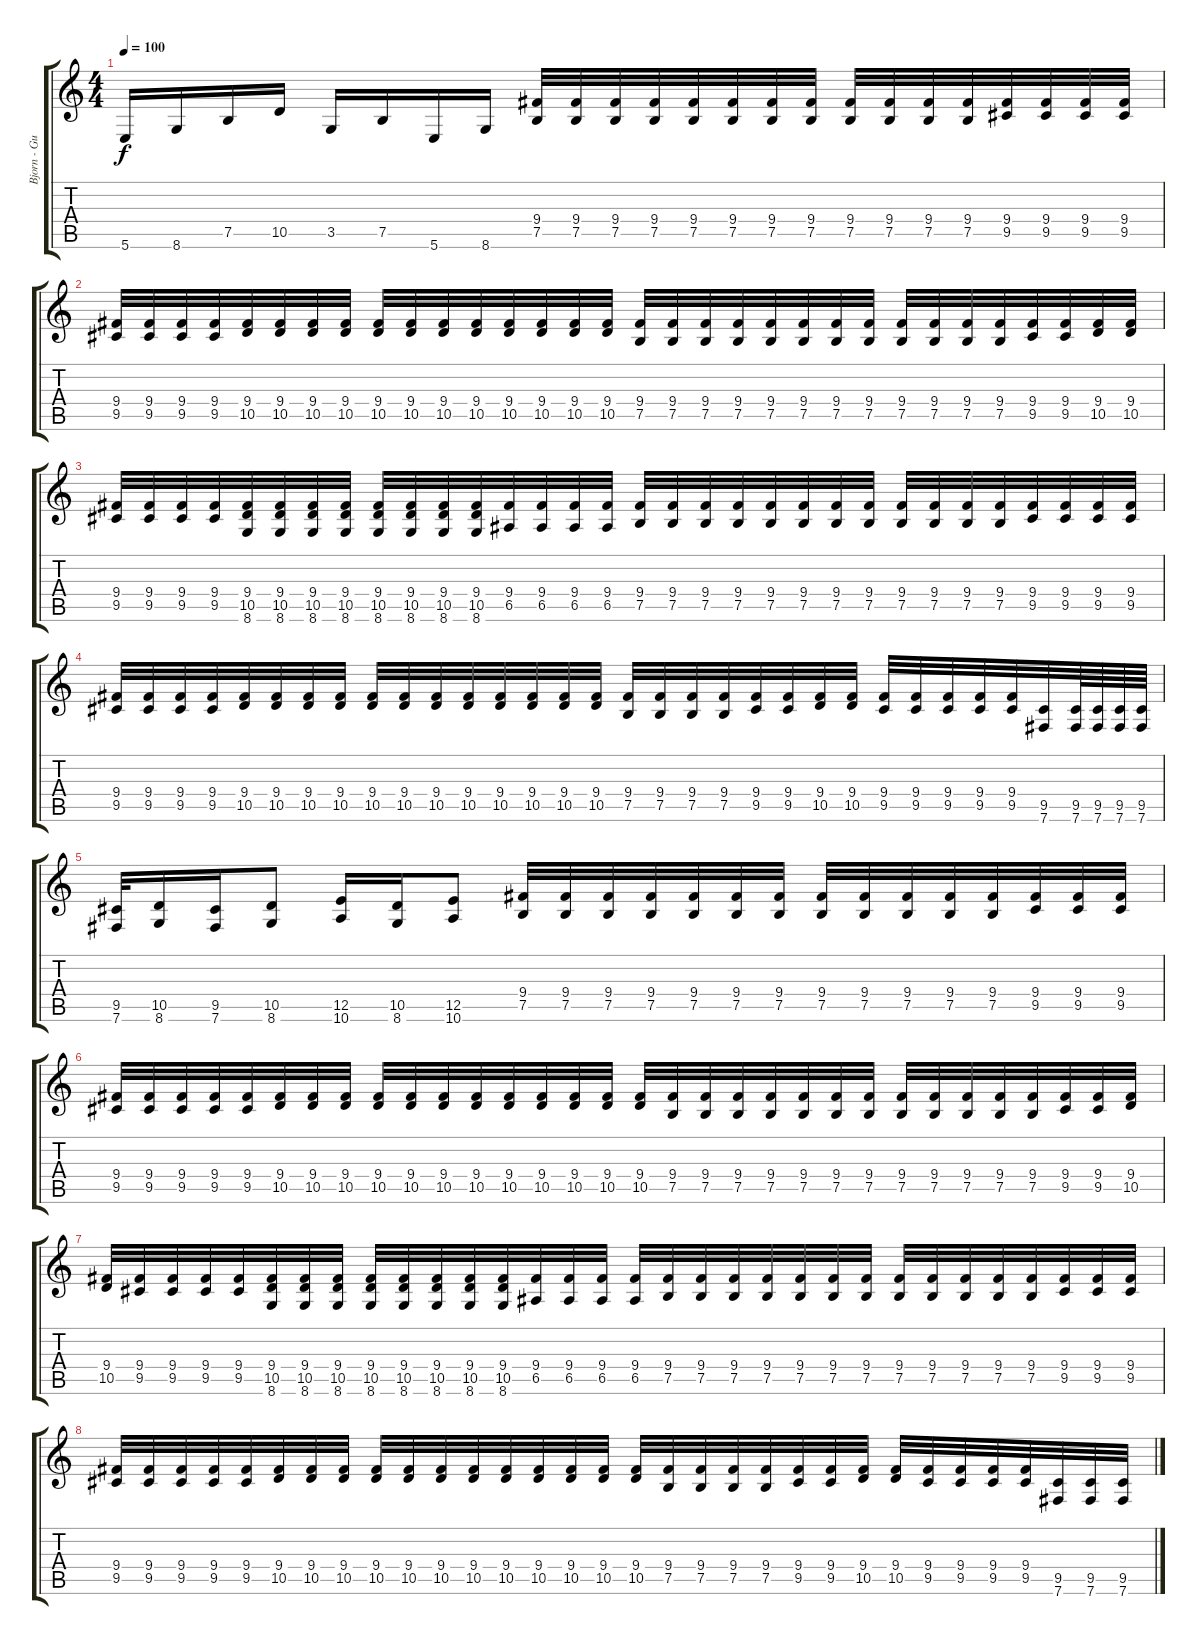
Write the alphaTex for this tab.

\track ("Bjorn - Guitar" "Bjorn - Gu") {instrument distortionguitar}
\staff {score tabs}
\tuning (B3 Gb3 D3 A2 E2 B1) {hide}
\ts (4 4)
\tempo 100
\clef g2
\ks c
5.6.16{dy f} 8.6.16 7.5.16 10.5.16 3.5.16 7.5.16 5.6.16 8.6.16 (9.4 7.5).32 (9.4 7.5).32 (9.4 7.5).32 (9.4 7.5).32 (9.4 7.5).32 (9.4 7.5).32 (9.4 7.5).32 (9.4 7.5).32 (9.4 7.5).32 (9.4 7.5).32 (9.4 7.5).32 (9.4 7.5).32 (9.4 9.5).32 (9.4 9.5).32 (9.4 9.5).32 (9.4 9.5).32 |
(9.4 9.5).32 (9.4 9.5).32 (9.4 9.5).32 (9.4 9.5).32 (9.4 10.5).32 (9.4 10.5).32 (9.4 10.5).32 (9.4 10.5).32 (9.4 10.5).32 (9.4 10.5).32 (9.4 10.5).32 (9.4 10.5).32 (9.4 10.5).32 (9.4 10.5).32 (9.4 10.5).32 (9.4 10.5).32 (9.4 7.5).32 (9.4 7.5).32 (9.4 7.5).32 (9.4 7.5).32 (9.4 7.5).32 (9.4 7.5).32 (9.4 7.5).32 (9.4 7.5).32 (9.4 7.5).32 (9.4 7.5).32 (9.4 7.5).32 (9.4 7.5).32 (9.4 9.5).32 (9.4 9.5).32 (9.4 10.5).32 (9.4 10.5).32 |
(9.4 9.5).32 (9.4 9.5).32 (9.4 9.5).32 (9.4 9.5).32 (9.4 10.5 8.6).32 (9.4 10.5 8.6).32 (9.4 10.5 8.6).32 (9.4 10.5 8.6).32 (9.4 10.5 8.6).32 (9.4 10.5 8.6).32 (9.4 10.5 8.6).32 (9.4 10.5 8.6).32 (9.4 6.5).32 (9.4 6.5).32 (9.4 6.5).32 (9.4 6.5).32 (9.4 7.5).32 (9.4 7.5).32 (9.4 7.5).32 (9.4 7.5).32 (9.4 7.5).32 (9.4 7.5).32 (9.4 7.5).32 (9.4 7.5).32 (9.4 7.5).32 (9.4 7.5).32 (9.4 7.5).32 (9.4 7.5).32 (9.4 9.5).32 (9.4 9.5).32 (9.4 9.5).32 (9.4 9.5).32 |
(9.4 9.5).32 (9.4 9.5).32 (9.4 9.5).32 (9.4 9.5).32 (9.4 10.5).32 (9.4 10.5).32 (9.4 10.5).32 (9.4 10.5).32 (9.4 10.5).32 (9.4 10.5).32 (9.4 10.5).32 (9.4 10.5).32 (9.4 10.5).32 (9.4 10.5).32 (9.4 10.5).32 (9.4 10.5).32 (9.4 7.5).32 (9.4 7.5).32 (9.4 7.5).32 (9.4 7.5).32 (9.4 9.5).32 (9.4 9.5).32 (9.4 10.5).32 (9.4 10.5).32 (9.4 9.5).32 (9.4 9.5).32 (9.4 9.5).32 (9.4 9.5).32 (9.4 9.5).32 (9.5 7.6).32 (9.5 7.6).64 (9.5 7.6).64 (9.5 7.6).64 (9.5 7.6).64 |
(9.5 7.6).32 (10.5 8.6).16 (9.5 7.6).16 (10.5 8.6).8 (12.5 10.6).16 (10.5 8.6).16 (12.5 10.6).8 (9.4 7.5).32 (9.4 7.5).32 (9.4 7.5).32 (9.4 7.5).32 (9.4 7.5).32 (9.4 7.5).32 (9.4 7.5).32 (9.4 7.5).32 (9.4 7.5).32 (9.4 7.5).32 (9.4 7.5).32 (9.4 7.5).32 (9.4 9.5).32 (9.4 9.5).32 (9.4 9.5).32 |
(9.4 9.5).32 (9.4 9.5).32 (9.4 9.5).32 (9.4 9.5).32 (9.4 9.5).32 (9.4 10.5).32 (9.4 10.5).32 (9.4 10.5).32 (9.4 10.5).32 (9.4 10.5).32 (9.4 10.5).32 (9.4 10.5).32 (9.4 10.5).32 (9.4 10.5).32 (9.4 10.5).32 (9.4 10.5).32 (9.4 10.5).32 (9.4 7.5).32 (9.4 7.5).32 (9.4 7.5).32 (9.4 7.5).32 (9.4 7.5).32 (9.4 7.5).32 (9.4 7.5).32 (9.4 7.5).32 (9.4 7.5).32 (9.4 7.5).32 (9.4 7.5).32 (9.4 7.5).32 (9.4 9.5).32 (9.4 9.5).32 (9.4 10.5).32 |
(9.4 10.5).32 (9.4 9.5).32 (9.4 9.5).32 (9.4 9.5).32 (9.4 9.5).32 (9.4 10.5 8.6).32 (9.4 10.5 8.6).32 (9.4 10.5 8.6).32 (9.4 10.5 8.6).32 (9.4 10.5 8.6).32 (9.4 10.5 8.6).32 (9.4 10.5 8.6).32 (9.4 10.5 8.6).32 (9.4 6.5).32 (9.4 6.5).32 (9.4 6.5).32 (9.4 6.5).32 (9.4 7.5).32 (9.4 7.5).32 (9.4 7.5).32 (9.4 7.5).32 (9.4 7.5).32 (9.4 7.5).32 (9.4 7.5).32 (9.4 7.5).32 (9.4 7.5).32 (9.4 7.5).32 (9.4 7.5).32 (9.4 7.5).32 (9.4 9.5).32 (9.4 9.5).32 (9.4 9.5).32 |
(9.4 9.5).32 (9.4 9.5).32 (9.4 9.5).32 (9.4 9.5).32 (9.4 9.5).32 (9.4 10.5).32 (9.4 10.5).32 (9.4 10.5).32 (9.4 10.5).32 (9.4 10.5).32 (9.4 10.5).32 (9.4 10.5).32 (9.4 10.5).32 (9.4 10.5).32 (9.4 10.5).32 (9.4 10.5).32 (9.4 10.5).32 (9.4 7.5).32 (9.4 7.5).32 (9.4 7.5).32 (9.4 7.5).32 (9.4 9.5).32 (9.4 9.5).32 (9.4 10.5).32 (9.4 10.5).32 (9.4 9.5).32 (9.4 9.5).32 (9.4 9.5).32 (9.4 9.5).32 (9.5 7.6).32 (9.5 7.6).32 (9.5 7.6).32
